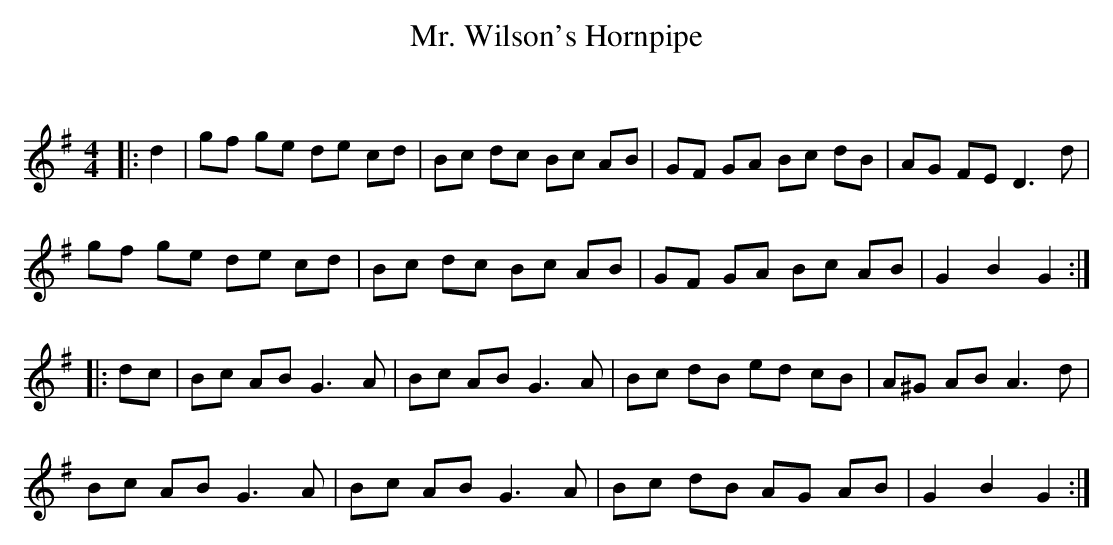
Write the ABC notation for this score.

X:1
T: Mr. Wilson's Hornpipe
C:
Q: 232
K:G
M:4/4
L:1/8
|:d2|gf ge de cd|Bc dc Bc AB|GF GA Bc dB|AG FE D3d|
gf ge de cd|Bc dc Bc AB|GF GA Bc AB|G2 B2 G2:|
|:dc|Bc AB G3A|Bc AB G3A|Bc dB ed cB|A^G AB A3d|
Bc AB G3A|Bc AB G3A|Bc dB AG AB|G2 B2 G2:|
